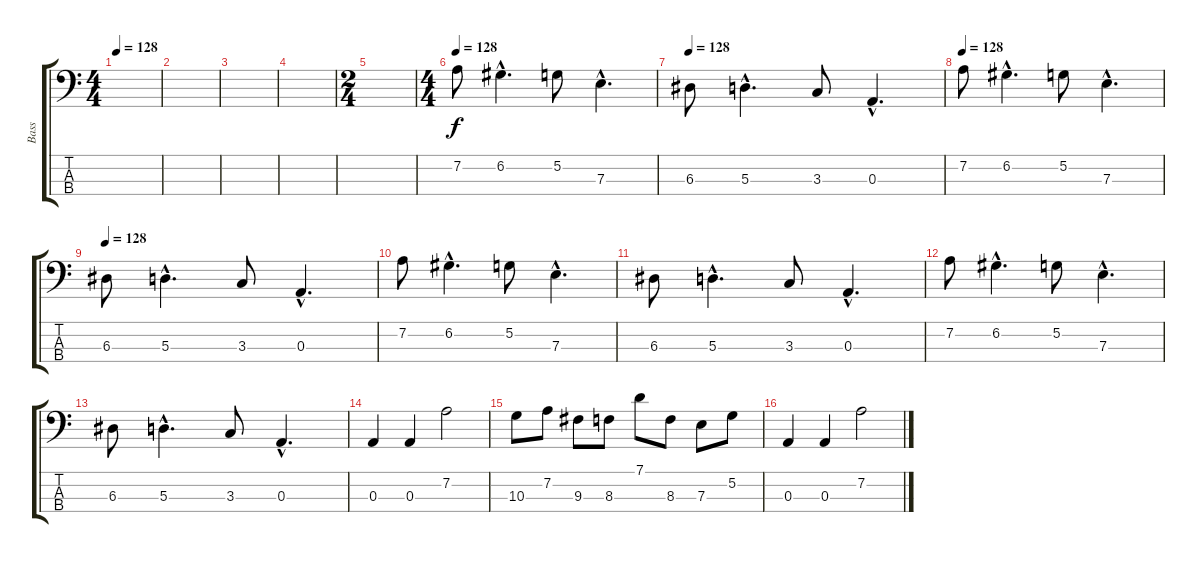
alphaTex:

\track ("Bass" "Bass") {instrument electricbassfinger}
\staff {score tabs}
\tuning (G2 D2 A1 E1) {hide}
\ts (4 4)
\tempo 128
\clef f4
\ks c
|
|
|
|
\ts (2 4)
|
\ts (4 4)
\tempo 128
7.2.8 6.2{hac}.4{d} 5.2.8 7.3{hac}.4{d} |
\tempo 128
6.3.8 5.3{hac}.4{d} 3.3.8 0.3{hac}.4{d} |
\tempo 128
7.2.8 6.2{hac}.4{d} 5.2.8 7.3{hac}.4{d} |
\tempo 128
6.3.8 5.3{hac}.4{d} 3.3.8 0.3{hac}.4{d} |
7.2.8 6.2{hac}.4{d} 5.2.8 7.3{hac}.4{d} |
6.3.8 5.3{hac}.4{d} 3.3.8 0.3{hac}.4{d} |
7.2.8 6.2{hac}.4{d} 5.2.8 7.3{hac}.4{d} |
6.3.8 5.3{hac}.4{d} 3.3.8 0.3{hac}.4{d} |
0.3.4 0.3.4 7.2.2 |
10.3.8 7.2.8 9.3.8 8.3.8 7.1.8 8.3.8 7.3.8 5.2.8 |
0.3.4 0.3.4 7.2.2
